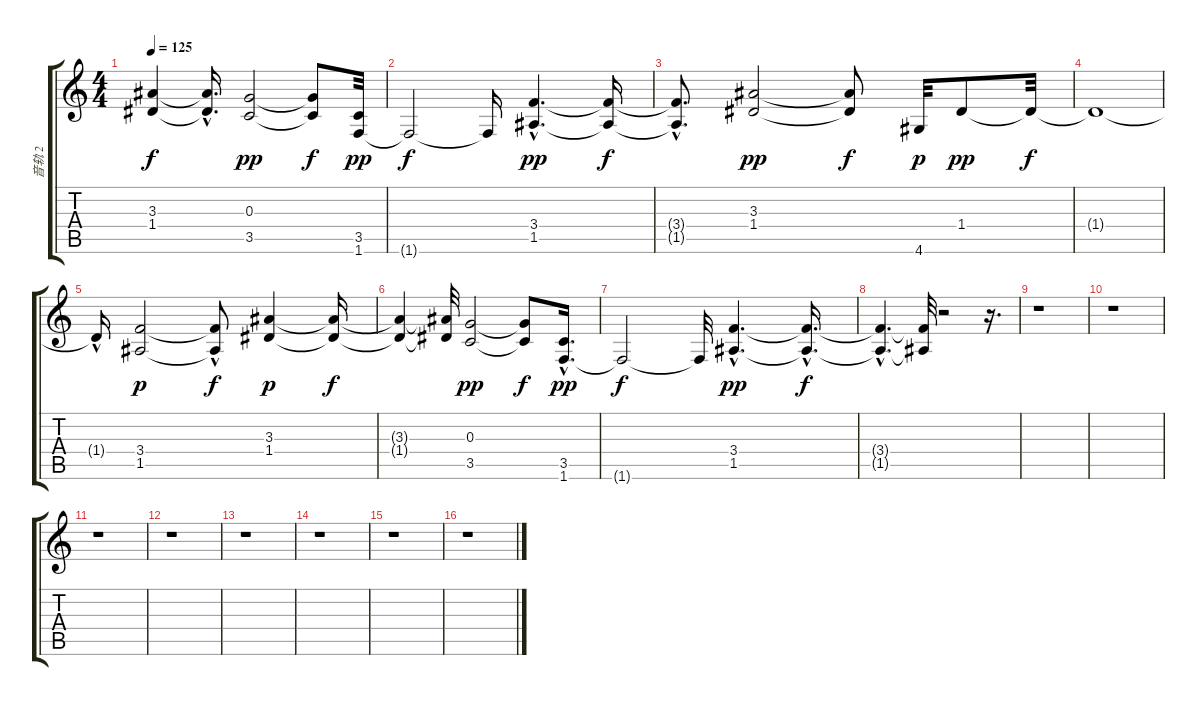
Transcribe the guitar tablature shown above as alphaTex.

\track ("音轨 2" "音轨 2") {instrument overdrivenguitar}
\staff {score tabs}
\tuning (E4 B3 G3 D3 A2 E2) {hide}
\ts (4 4)
\tempo 125
\clef g2
\ks c
(3.3{t} 1.4{t}).4{dy f} (3.3{hac t} 1.4{t}).16{d} (0.3 3.5).2{dy pp} (0.3{t} 3.5{t}).8{dy f} (3.5 1.6).32{dy pp} |
1.6{t}.2{dy f} 1.6{t}.16 (3.4{hac} 1.5{hac}).4{d dy pp} (3.4{t} 1.5{t}).16{dy f} |
(3.4{hac t} 1.5{hac t}).8{d} (3.3 1.4).2{dy pp} (3.3{t} 1.4{t}).8{dy f} 4.6.32{dy p} 1.4.8{dy pp} 1.4{t}.32{dy f} |
1.4{t}.1 |
1.4{hac t}.16 (3.4 1.5).2{dy p} (3.4{hac t} 1.5{t}).8{dy f} (3.3 1.4).4{dy p} (3.3{t} 1.4{t}).16{dy f} |
(3.3{t} 1.4{t}).4 (3.3{t} 1.4{t}).32 (0.3 3.5).2{dy pp} (0.3{t} 3.5{t}).8{dy f} (3.5 1.6{hac}).16{d dy pp} |
1.6{t}.2{dy f} 1.6{t}.32 (3.4{hac} 1.5{hac}).4{d dy pp} (3.4{hac t} 1.5{hac t}).16{d dy f} |
(3.4{hac t} 1.5{hac t}).4{d} (3.4{t} 1.5{t}).32 r.2 r.16{d} |
r.1 |
r.1 |
r.1 |
r.1 |
r.1 |
r.1 |
r.1 |
r.1
